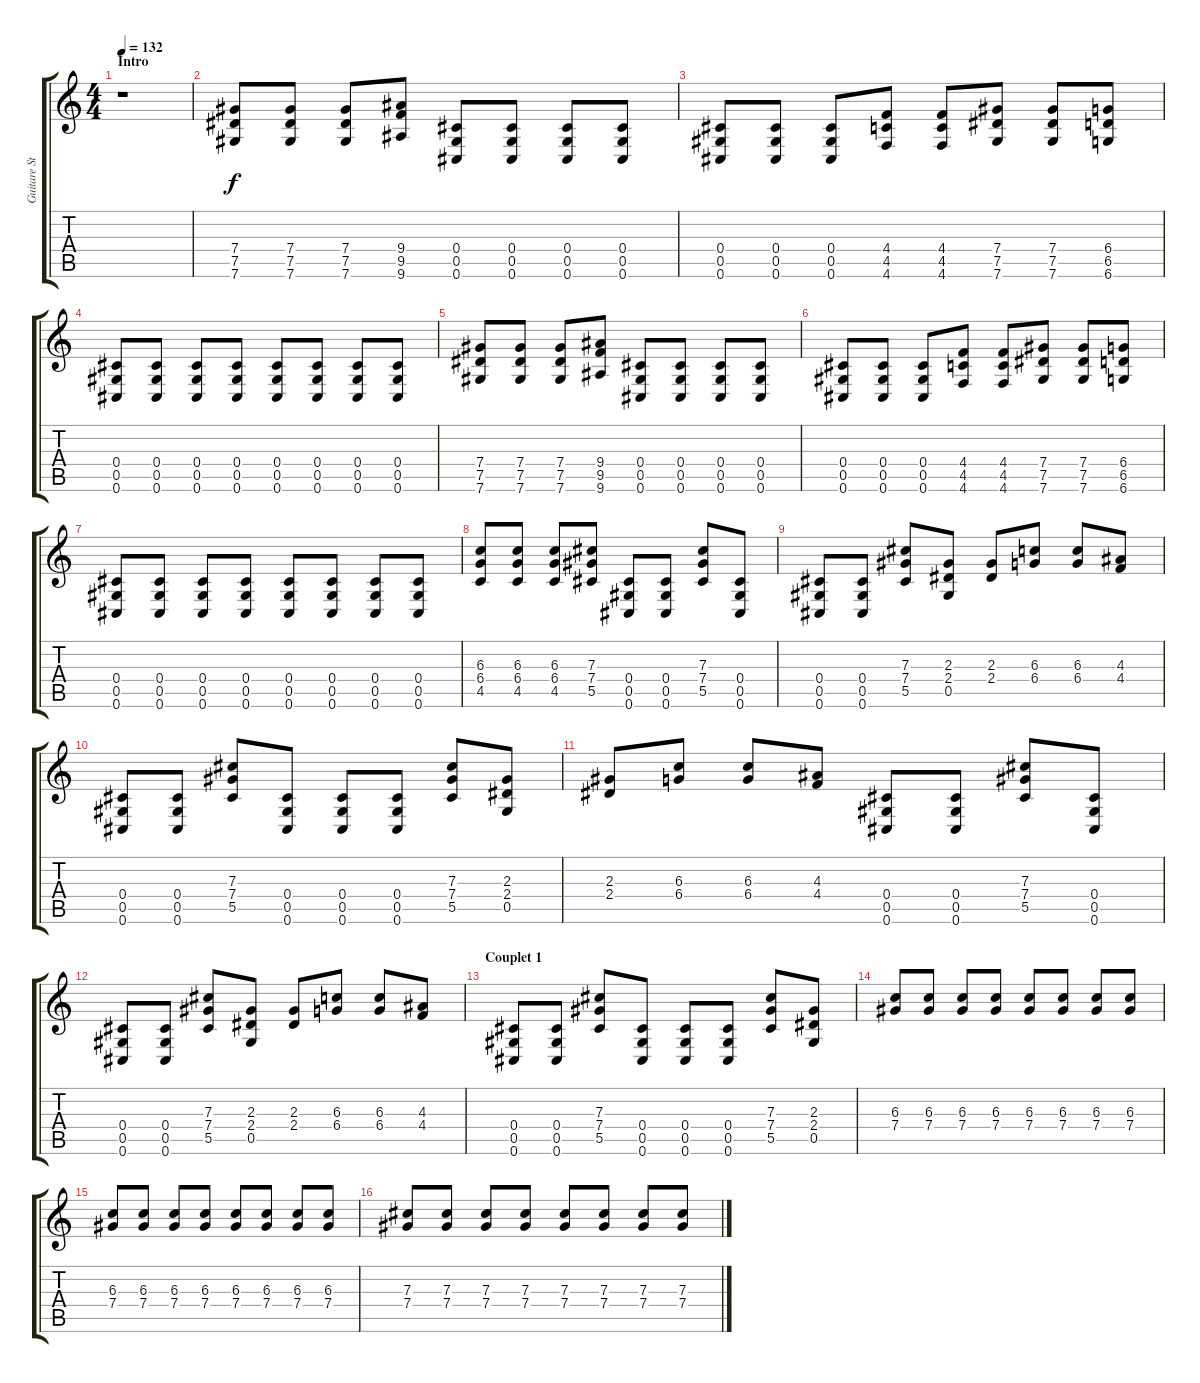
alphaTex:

\track ("Guitare Stuart" "Guitare St") {instrument distortionguitar}
\staff {score tabs}
\tuning (Eb4 Bb3 Gb3 Db3 Ab2 Db2) {hide}
\ts (4 4)
\section ("" "Intro")
\tempo 132
\clef g2
\ks c
r.1{dy f instrument distortionguitar} |
(7.4 7.5 7.6).8 (7.4 7.5 7.6).8 (7.4 7.5 7.6).8 (9.4 9.5 9.6).8 (0.4 0.5 0.6).8 (0.4 0.5 0.6).8 (0.4 0.5 0.6).8 (0.4 0.5 0.6).8 |
(0.4 0.5 0.6).8 (0.4 0.5 0.6).8 (0.4 0.5 0.6).8 (4.4 4.5 4.6).8 (4.4 4.5 4.6).8 (7.4 7.5 7.6).8 (7.4 7.5 7.6).8 (6.4 6.5 6.6).8 |
(0.4 0.5 0.6).8 (0.4 0.5 0.6).8 (0.4 0.5 0.6).8 (0.4 0.5 0.6).8 (0.4 0.5 0.6).8 (0.4 0.5 0.6).8 (0.4 0.5 0.6).8 (0.4 0.5 0.6).8 |
(7.4 7.5 7.6).8 (7.4 7.5 7.6).8 (7.4 7.5 7.6).8 (9.4 9.5 9.6).8 (0.4 0.5 0.6).8 (0.4 0.5 0.6).8 (0.4 0.5 0.6).8 (0.4 0.5 0.6).8 |
(0.4 0.5 0.6).8 (0.4 0.5 0.6).8 (0.4 0.5 0.6).8 (4.4 4.5 4.6).8 (4.4 4.5 4.6).8 (7.4 7.5 7.6).8 (7.4 7.5 7.6).8 (6.4 6.5 6.6).8 |
(0.4 0.5 0.6).8 (0.4 0.5 0.6).8 (0.4 0.5 0.6).8 (0.4 0.5 0.6).8 (0.4 0.5 0.6).8 (0.4 0.5 0.6).8 (0.4 0.5 0.6).8 (0.4 0.5 0.6).8 |
(6.3 6.4 4.5).8 (6.3 6.4 4.5).8 (6.3 6.4 4.5).8 (7.3 7.4 5.5).8 (0.4 0.5 0.6).8 (0.4 0.5 0.6).8 (7.3 7.4 5.5).8 (0.4 0.5 0.6).8 |
(0.4 0.5 0.6).8 (0.4 0.5 0.6).8 (7.3 7.4 5.5).8 (2.3 2.4 0.5).8 (2.3 2.4).8 (6.3 6.4).8 (6.3 6.4).8 (4.3 4.4).8 |
(0.4 0.5 0.6).8 (0.4 0.5 0.6).8 (7.3 7.4 5.5).8 (0.4 0.5 0.6).8 (0.4 0.5 0.6).8 (0.4 0.5 0.6).8 (7.3 7.4 5.5).8 (2.3 2.4 0.5).8 |
(2.3 2.4).8 (6.3 6.4).8 (6.3 6.4).8 (4.3 4.4).8 (0.4 0.5 0.6).8 (0.4 0.5 0.6).8 (7.3 7.4 5.5).8 (0.4 0.5 0.6).8 |
(0.4 0.5 0.6).8 (0.4 0.5 0.6).8 (7.3 7.4 5.5).8 (2.3 2.4 0.5).8 (2.3 2.4).8 (6.3 6.4).8 (6.3 6.4).8 (4.3 4.4).8 |
\section ("" "Couplet 1")
(0.4 0.5 0.6).8 (0.4 0.5 0.6).8 (7.3 7.4 5.5).8 (0.4 0.5 0.6).8 (0.4 0.5 0.6).8 (0.4 0.5 0.6).8 (7.3 7.4 5.5).8 (2.3 2.4 0.5).8 |
(6.3 7.4).8 (6.3 7.4).8 (6.3 7.4).8 (6.3 7.4).8 (6.3 7.4).8 (6.3 7.4).8 (6.3 7.4).8 (6.3 7.4).8 |
(6.3 7.4).8 (6.3 7.4).8 (6.3 7.4).8 (6.3 7.4).8 (6.3 7.4).8 (6.3 7.4).8 (6.3 7.4).8 (6.3 7.4).8 |
(7.3 7.4).8 (7.3 7.4).8 (7.3 7.4).8 (7.3 7.4).8 (7.3 7.4).8 (7.3 7.4).8 (7.3 7.4).8 (7.3 7.4).8
